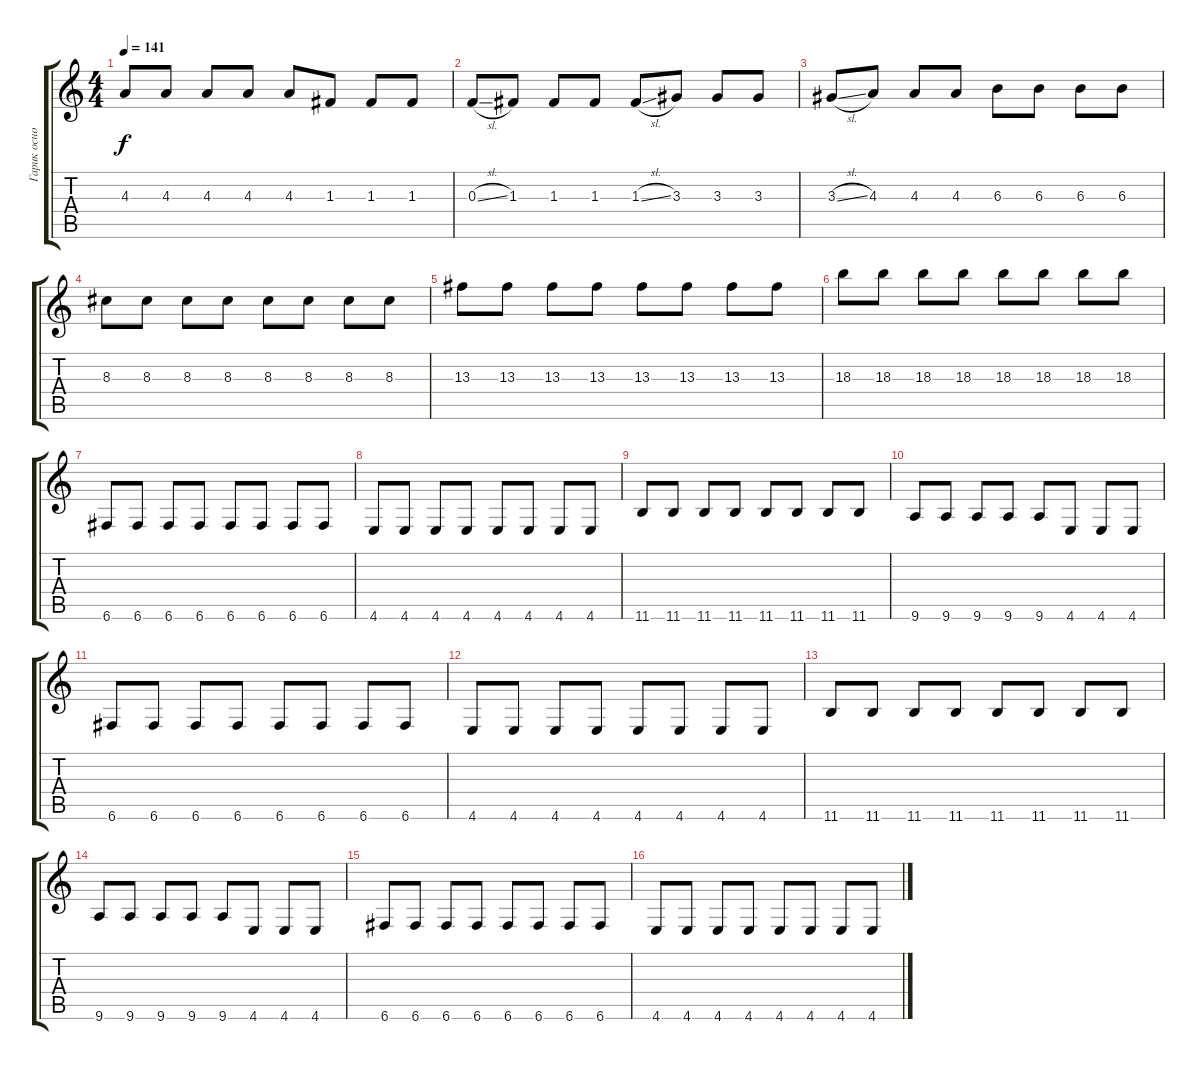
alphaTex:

\track ("Гарик основа" "Гарик осно") {instrument distortionguitar}
\staff {score tabs}
\tuning (D4 A3 F3 C3 G2 C2) {hide}
\ts (4 4)
\tempo 141
\clef g2
\ks c
4.3.8{dy f} 4.3.8 4.3.8 4.3.8 4.3.8 1.3.8 1.3.8 1.3.8 |
0.3{sl}.8 1.3.8 1.3.8 1.3.8 1.3{sl}.8 3.3.8 3.3.8 3.3.8 |
3.3{sl}.8 4.3.8 4.3.8 4.3.8 6.3.8 6.3.8 6.3.8 6.3.8 |
8.3.8 8.3.8 8.3.8 8.3.8 8.3.8 8.3.8 8.3.8 8.3.8 |
13.3.8 13.3.8 13.3.8 13.3.8 13.3.8 13.3.8 13.3.8 13.3.8 |
18.3.8 18.3.8 18.3.8 18.3.8 18.3.8 18.3.8 18.3.8 18.3.8 |
6.6.8 6.6.8 6.6.8 6.6.8 6.6.8 6.6.8 6.6.8 6.6.8 |
4.6.8 4.6.8 4.6.8 4.6.8 4.6.8 4.6.8 4.6.8 4.6.8 |
11.6.8 11.6.8 11.6.8 11.6.8 11.6.8 11.6.8 11.6.8 11.6.8 |
9.6.8 9.6.8 9.6.8 9.6.8 9.6.8 4.6.8 4.6.8 4.6.8 |
6.6.8 6.6.8 6.6.8 6.6.8 6.6.8 6.6.8 6.6.8 6.6.8 |
4.6.8 4.6.8 4.6.8 4.6.8 4.6.8 4.6.8 4.6.8 4.6.8 |
11.6.8 11.6.8 11.6.8 11.6.8 11.6.8 11.6.8 11.6.8 11.6.8 |
9.6.8 9.6.8 9.6.8 9.6.8 9.6.8 4.6.8 4.6.8 4.6.8 |
6.6.8 6.6.8 6.6.8 6.6.8 6.6.8 6.6.8 6.6.8 6.6.8 |
4.6.8 4.6.8 4.6.8 4.6.8 4.6.8 4.6.8 4.6.8 4.6.8
